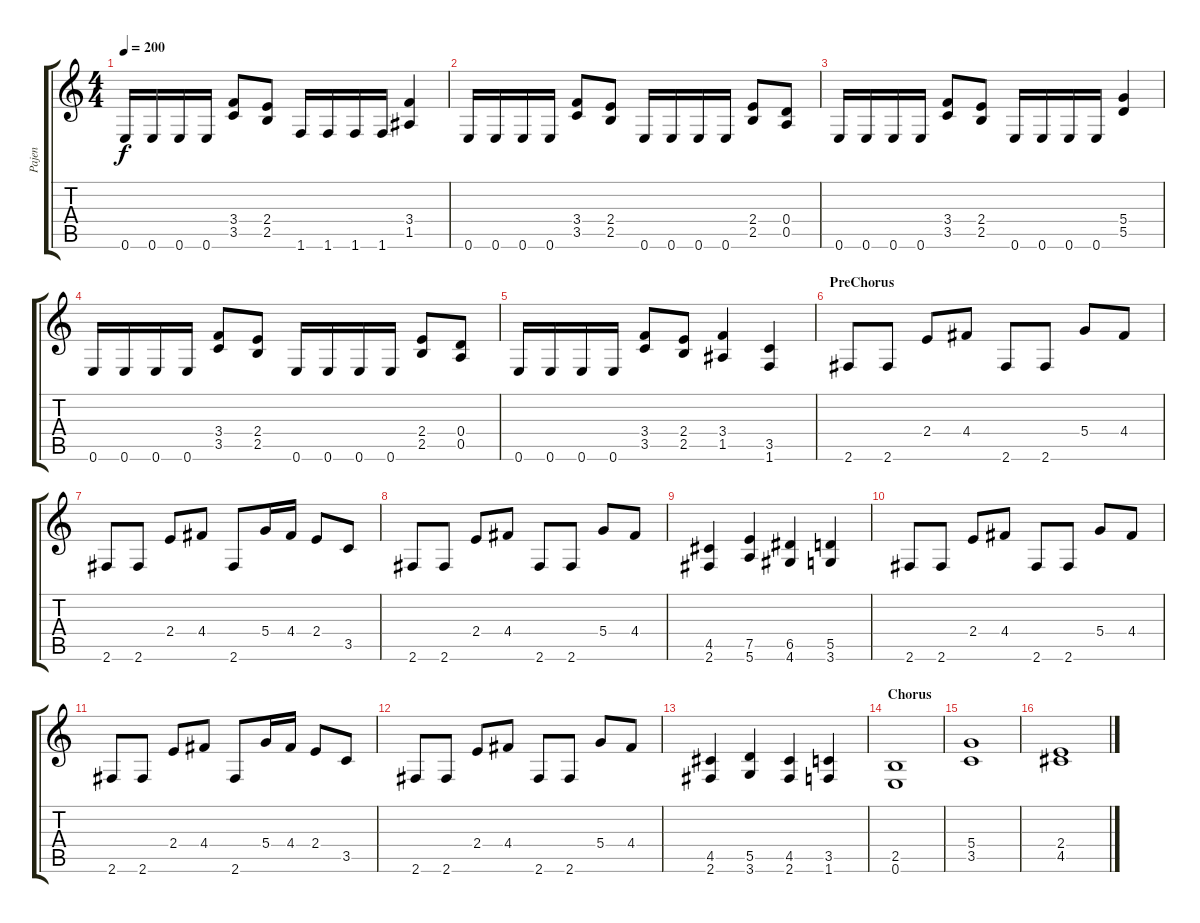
\track ("Pajen" "Pajen") {instrument distortionguitar}
\staff {score tabs}
\tuning (E4 B3 G3 D3 A2 E2) {hide}
\ts (4 4)
\tempo 200
\clef g2
\ks c
0.6.16{dy f} 0.6.16 0.6.16 0.6.16 (3.4 3.5).8 (2.4 2.5).8 1.6.16 1.6.16 1.6.16 1.6.16 (3.4 1.5).4 |
0.6.16 0.6.16 0.6.16 0.6.16 (3.4 3.5).8 (2.4 2.5).8 0.6.16 0.6.16 0.6.16 0.6.16 (2.4 2.5).8 (0.4 0.5).8 |
0.6.16 0.6.16 0.6.16 0.6.16 (3.4 3.5).8 (2.4 2.5).8 0.6.16 0.6.16 0.6.16 0.6.16 (5.4 5.5).4 |
0.6.16 0.6.16 0.6.16 0.6.16 (3.4 3.5).8 (2.4 2.5).8 0.6.16 0.6.16 0.6.16 0.6.16 (2.4 2.5).8 (0.4 0.5).8 |
0.6.16 0.6.16 0.6.16 0.6.16 (3.4 3.5).8 (2.4 2.5).8 (3.4 1.5).4 (3.5 1.6).4 |
\section ("" "PreChorus")
2.6.8 2.6.8 2.4.8 4.4.8 2.6.8 2.6.8 5.4.8 4.4.8 |
2.6.8 2.6.8 2.4.8 4.4.8 2.6.8 5.4.16 4.4.16 2.4.8 3.5.8 |
2.6.8 2.6.8 2.4.8 4.4.8 2.6.8 2.6.8 5.4.8 4.4.8 |
(4.5 2.6).4 (7.5 5.6).4 (6.5 4.6).4 (5.5 3.6).4 |
2.6.8 2.6.8 2.4.8 4.4.8 2.6.8 2.6.8 5.4.8 4.4.8 |
2.6.8 2.6.8 2.4.8 4.4.8 2.6.8 5.4.16 4.4.16 2.4.8 3.5.8 |
2.6.8 2.6.8 2.4.8 4.4.8 2.6.8 2.6.8 5.4.8 4.4.8 |
(4.5 2.6).4 (5.5 3.6).4 (4.5 2.6).4 (3.5 1.6).4 |
\section ("" "Chorus")
(2.5 0.6).1 |
(5.4 3.5).1 |
(2.4 4.5).1
